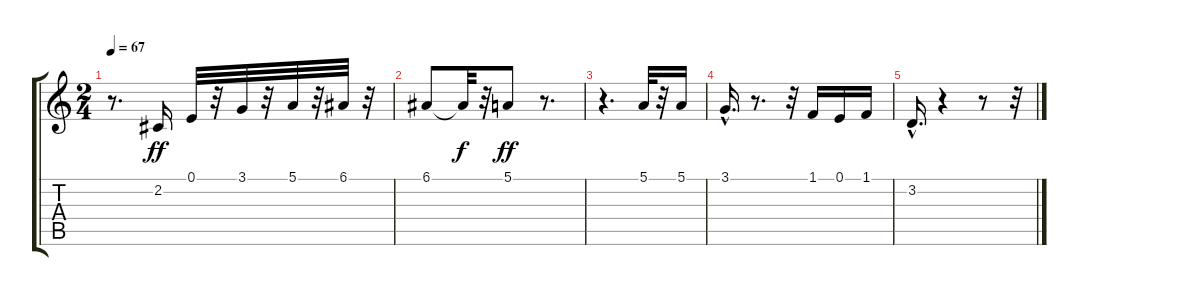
\track "" {instrument recorder}
\staff {score tabs}
\tuning (E4 B3 G3 D3 A2 E2) {hide}
\ts (2 4)
\tempo 67
\clef g2
\ks c
r.8{d dy ff} 2.2.16 0.1.32 r.32 3.1.32 r.32 5.1.32 r.32 6.1.32 r.32 |
6.1.8 6.1{t}.32{dy f} r.32 5.1.8{dy ff} r.8{d} |
r.4{d} 5.1.32 r.32 5.1.16 |
3.1{hac}.16{d} r.8{d} r.32 1.1.16 0.1.16 1.1.16 |
3.2{hac}.16{d} r.4 r.8 r.32
